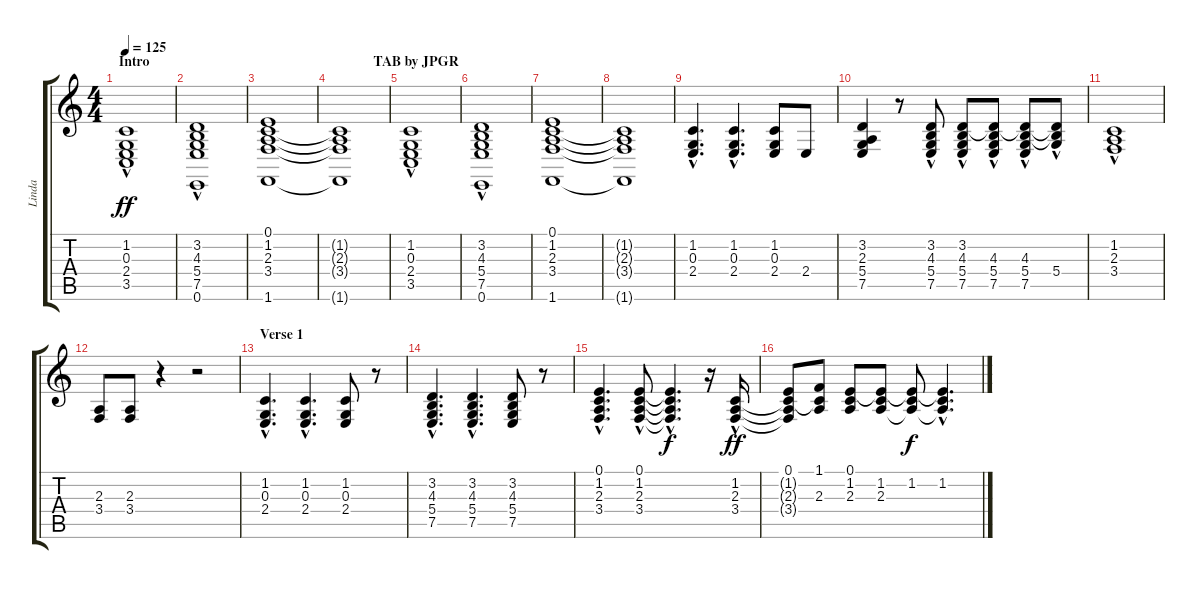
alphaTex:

\track ("Linda" "Linda") {instrument brightacousticpiano}
\staff {score tabs}
\tuning (E4 B3 G3 D3 A2 E2) {hide}
\ts (4 4)
\section ("" "Intro                                                                TAB by JPGR")
\tempo 125
\clef g2
\ks c
(1.2{hac} 0.3{hac} 2.4 3.5).1{dy ff instrument brightacousticpiano} |
(3.2 4.3 5.4{hac} 7.5 0.6).1 |
(0.1 1.2 2.3 3.4 1.6).1 |
(1.2{t} 2.3{t} 3.4{t} 1.6{t}).1 |
(1.2{hac} 0.3{hac} 2.4 3.5).1 |
(3.2 4.3 5.4{hac} 7.5 0.6).1 |
(0.1 1.2 2.3 3.4 1.6).1 |
(1.2{t} 2.3{t} 3.4{t} 1.6{t}).1 |
(1.2{hac} 0.3{hac} 2.4{hac}).4{d} (1.2{hac} 0.3{hac} 2.4{hac}).4{d} (1.2 0.3 2.4).8 2.4.8 |
(3.2 2.3 5.4 7.5).4 r.8 (3.2{hac} 4.3{hac} 5.4 7.5).8 (3.2{hac} 4.3{hac} 5.4 7.5).8 (3.2{hac t} 4.3{hac} 5.4 7.5).8 (3.2{hac t} 4.3{hac} 5.4 7.5).8 (3.2{t} 4.3{hac t} 5.4).8 |
(1.2{hac} 2.3 3.4{hac}).1 |
(2.3 3.4).8 (2.3 3.4).8 r.4 r.2 |
\section ("" "Verse 1")
(1.2{hac} 0.3{hac} 2.4{hac}).4{d} (1.2{hac} 0.3{hac} 2.4{hac}).4{d} (1.2 0.3 2.4).8 r.8 |
(3.2{hac} 4.3{hac} 5.4{hac} 7.5{hac}).4{d} (3.2{hac} 4.3{hac} 5.4{hac} 7.5{hac}).4{d} (3.2 4.3 5.4 7.5).8 r.8 |
(0.1{hac} 1.2{hac} 2.3{hac} 3.4{hac}).4{d} (0.1 1.2 2.3 3.4{hac}).8 (0.1{hac t} 1.2{hac t} 2.3{hac t} 3.4{hac t}).4{d dy f} r.16 (1.2{hac} 2.3 3.4).16{dy ff} |
(0.1 1.2{t} 2.3{t} 3.4{t}).8 (1.1 1.2{t} 2.3).8 (0.1 1.2 2.3).8 (0.1{t} 1.2 2.3).8 (0.1{t} 1.2 2.3{t}).8{dy f} (0.1{hac t} 1.2{hac} 2.3{hac t}).4{d}
